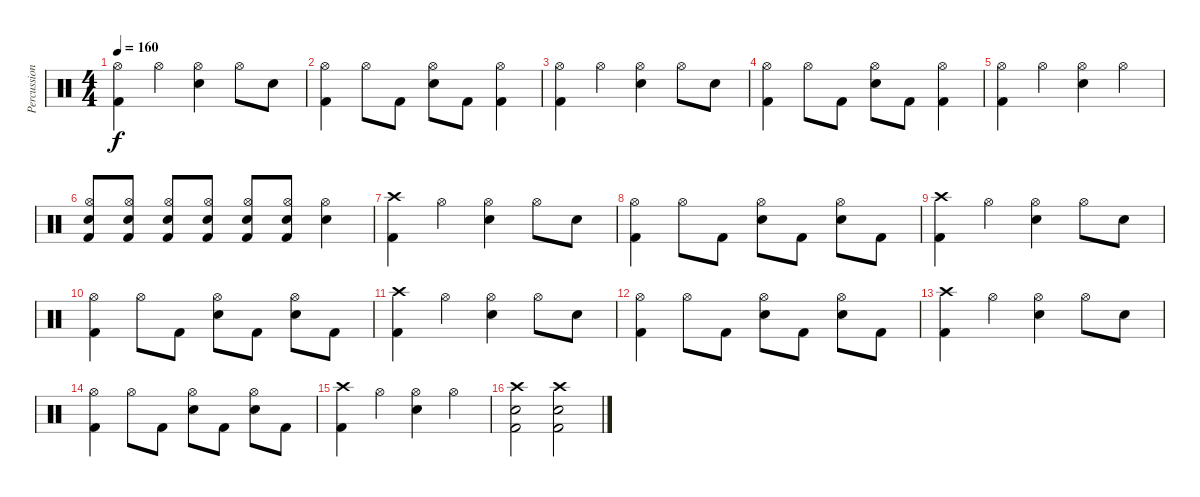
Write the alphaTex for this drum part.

\track ("Percussion" "Percussion") {instrument percussion}
\staff {score}
\articulation defaults
\ts (4 4)
\tempo 160
\clef neutral
\ks c
("Kick (hit) 2" "Hi-Hat (open)").4{dy f} "Hi-Hat (open)".4 ("Electric Snare (hit)" "Hi-Hat (open)").4 "Hi-Hat (open)".8 "Electric Snare (hit)".8 |
("Kick (hit) 2" "Hi-Hat (open)").4 "Hi-Hat (open)".8 "Kick (hit) 2".8 ("Electric Snare (hit)" "Hi-Hat (open)").8 "Kick (hit) 2".8 ("Kick (hit) 2" "Hi-Hat (open)").4 |
("Kick (hit) 2" "Hi-Hat (open)").4 "Hi-Hat (open)".4 ("Electric Snare (hit)" "Hi-Hat (open)").4 "Hi-Hat (open)".8 "Electric Snare (hit)".8 |
("Kick (hit) 2" "Hi-Hat (open)").4 "Hi-Hat (open)".8 "Kick (hit) 2".8 ("Electric Snare (hit)" "Hi-Hat (open)").8 "Kick (hit) 2".8 ("Kick (hit) 2" "Hi-Hat (open)").4 |
("Kick (hit) 2" "Hi-Hat (open)").4 "Hi-Hat (open)".4 ("Electric Snare (hit)" "Hi-Hat (open)").4 "Hi-Hat (open)".4 |
("Kick (hit) 2" "Hi-Hat (open)" "Electric Snare (hit)").8 ("Kick (hit) 2" "Hi-Hat (open)" "Electric Snare (hit)").8 ("Kick (hit) 2" "Hi-Hat (open)" "Electric Snare (hit)").8 ("Kick (hit) 2" "Hi-Hat (open)" "Electric Snare (hit)").8 ("Kick (hit) 2" "Hi-Hat (open)" "Electric Snare (hit)").8 ("Kick (hit) 2" "Hi-Hat (open)" "Electric Snare (hit)").8 ("Hi-Hat (open)" "Electric Snare (hit)").4 |
("Kick (hit) 2" "Crash high (hit)").4 "Hi-Hat (open)".4 ("Electric Snare (hit)" "Hi-Hat (open)").4 "Hi-Hat (open)".8 "Electric Snare (hit)".8 |
("Kick (hit) 2" "Hi-Hat (open)").4 "Hi-Hat (open)".8 "Kick (hit) 2".8 ("Electric Snare (hit)" "Hi-Hat (open)").8 "Kick (hit) 2".8 ("Electric Snare (hit)" "Hi-Hat (open)").8 "Kick (hit) 2".8 |
("Kick (hit) 2" "Crash high (hit)").4 "Hi-Hat (open)".4 ("Electric Snare (hit)" "Hi-Hat (open)").4 "Hi-Hat (open)".8 "Electric Snare (hit)".8 |
("Kick (hit) 2" "Hi-Hat (open)").4 "Hi-Hat (open)".8 "Kick (hit) 2".8 ("Electric Snare (hit)" "Hi-Hat (open)").8 "Kick (hit) 2".8 ("Electric Snare (hit)" "Hi-Hat (open)").8 "Kick (hit) 2".8 |
("Kick (hit) 2" "Crash high (hit)").4 "Hi-Hat (open)".4 ("Electric Snare (hit)" "Hi-Hat (open)").4 "Hi-Hat (open)".8 "Electric Snare (hit)".8 |
("Kick (hit) 2" "Hi-Hat (open)").4 "Hi-Hat (open)".8 "Kick (hit) 2".8 ("Electric Snare (hit)" "Hi-Hat (open)").8 "Kick (hit) 2".8 ("Electric Snare (hit)" "Hi-Hat (open)").8 "Kick (hit) 2".8 |
("Kick (hit) 2" "Crash high (hit)").4 "Hi-Hat (open)".4 ("Electric Snare (hit)" "Hi-Hat (open)").4 "Hi-Hat (open)".8 "Electric Snare (hit)".8 |
("Kick (hit) 2" "Hi-Hat (open)").4 "Hi-Hat (open)".8 "Kick (hit) 2".8 ("Electric Snare (hit)" "Hi-Hat (open)").8 "Kick (hit) 2".8 ("Electric Snare (hit)" "Hi-Hat (open)").8 "Kick (hit) 2".8 |
("Kick (hit) 2" "Crash high (hit)").4 "Hi-Hat (open)".4 ("Electric Snare (hit)" "Hi-Hat (open)").4 "Hi-Hat (open)".4 |
("Kick (hit) 2" "Crash high (hit)" "Electric Snare (hit)").2 ("Kick (hit) 2" "Crash high (hit)" "Electric Snare (hit)").2
